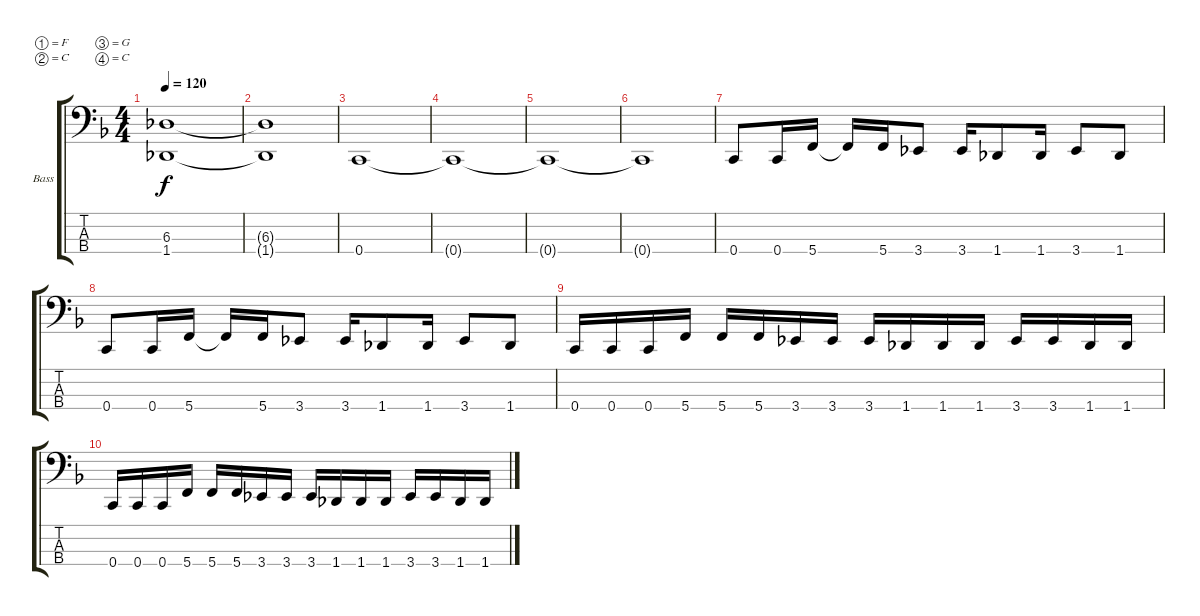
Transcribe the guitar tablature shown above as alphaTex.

\defaultSystemsLayout 4
\bracketExtendMode groupsimilarinstruments
\firstSystemTrackNameOrientation horizontal
\otherSystemsTrackNameOrientation horizontal
\track ("Electric Bass" "Bass") {instrument electricbassfinger}
\staff {score tabs}
\tuning (F2 C2 G1 C1)
\ts (4 4)
\tempo 120
\clef f4
\scale
0.333333
\ks f
(6.3 1.4).1{dy f} |
\scale
0.333333 (6.3{t} 1.4{t}).1 |
\scale
0.333333 0.4.1 |
\scale
0.333333 0.4{t}.1 |
\scale
0.333333 0.4{t}.1 |
\scale
0.333333 0.4{t}.1 |
\scale
0.333333 0.4.8 0.4.16 5.4.16 5.4{t}.16 5.4.16 3.4.8 3.4.16 1.4.8 1.4.16 3.4.8 1.4.8 |
\scale
0.333333 0.4.8 0.4.16 5.4.16 5.4{t}.16 5.4.16 3.4.8 3.4.16 1.4.8 1.4.16 3.4.8 1.4.8 |
0.4.16 0.4.16 0.4.16 5.4.16 5.4.16 5.4.16 3.4.16 3.4.16 3.4.16 1.4.16 1.4.16 1.4.16 3.4.16 3.4.16 1.4.16 1.4.16 |
0.4.16 0.4.16 0.4.16 5.4.16 5.4.16 5.4.16 3.4.16 3.4.16 3.4.16 1.4.16 1.4.16 1.4.16 3.4.16 3.4.16 1.4.16 1.4.16
